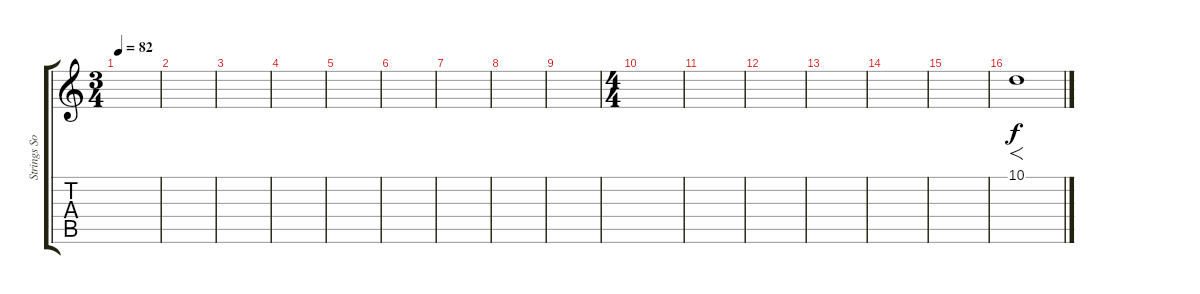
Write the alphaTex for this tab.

\track ("Strings Sopran" "Strings So") {instrument synthstrings1}
\staff {score tabs}
\tuning (E4 B3 G3 D3 A2 E2) {hide}
\ts (3 4)
\tempo 82
\clef g2
\ks c
|
|
|
|
|
|
|
|
|
\ts (4 4)
|
|
|
|
|
|
10.1.1{f}
